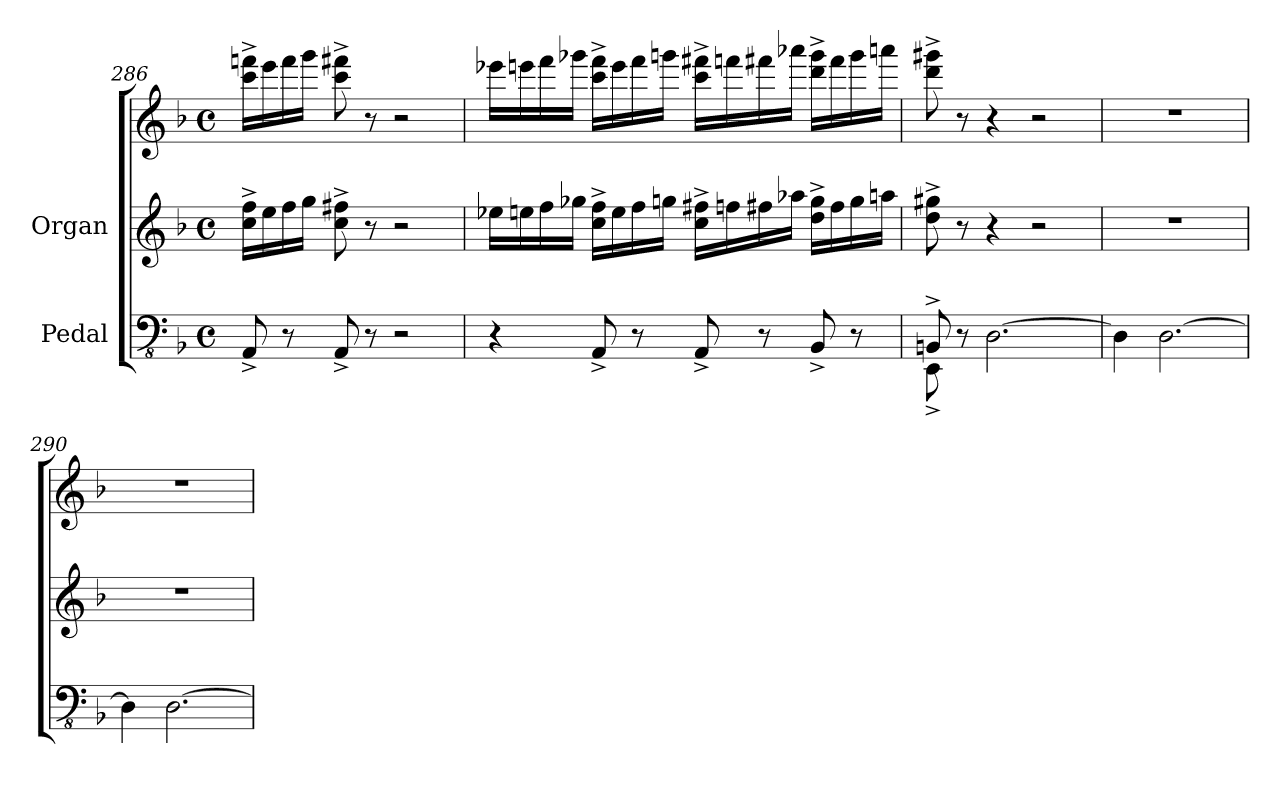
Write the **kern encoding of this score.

**kern	**kern	**kern
*part2	*part1	*part1
*staff3	*staff2	*staff1
*I"Pedal	*I"Organ	*
*clefFv4	*clefG2	*clefG2
*k[b-]	*k[b-]	*k[b-]
*M4/4	*M4/4	*M4/4
*met(c)	*met(c)	*met(c)
=286	=286	=286
8AAA^/	16cc\^ 16ff\^LL	16ccc\^ 16fffn\^LL
.	16ee\	16eee\
8r	16ff\	16fff\
.	16gg\JJ	16ggg\JJ
8AAA^/	8cc\^ 8ff#X\^	8ccc\^ 8fff#X\^
8r	8r	8r
2r	2r	2r
=287	=287	=287
4r	16ee-X\LL	16eee-X\LL
.	16een\	16eeen\
.	16ff\	16fff\
.	16gg-X\JJ	16ggg-X\JJ
8AAA^/	16cc\^ 16ff\^LL	16ccc\^ 16fff\^LL
.	16ee\	16eee\
8r	16ff\	16fff\
.	16ggn\JJ	16gggn\JJ
8AAA^/	16cc\^ 16ff#X\^LL	16ccc\^ 16fff#X\^LL
.	16ffn\	16fffn\
8r	16ff#X\	16fff#X\
.	16aa-X\JJ	16aaa-X\JJ
8BBB-^/	16dd\^ 16gg\^LL	16ddd\^ 16ggg\^LL
.	16ff#\	16fff#\
8r	16gg\	16ggg\
.	16aan\JJ	16aaan\JJ
!!LO:PB:g=z
=288	=288	=288
*^	*	*
8BBBn^/	8EEE^\	8dd\^ 8gg#X\^	8ddd\^ 8ggg#X\^
8r	8ryy	8r	8r
[2.DD\	4ryy	4r	4r
.	2ryy	2r	2r
*v	*v	*	*
=289	=289	=289
4DD\]	1r	1r
[2.DD\	.	.
=290	=290	=290
4DD\]	1r	1r
[2.DD\	.	.
=	=	=
*-	*-	*-
